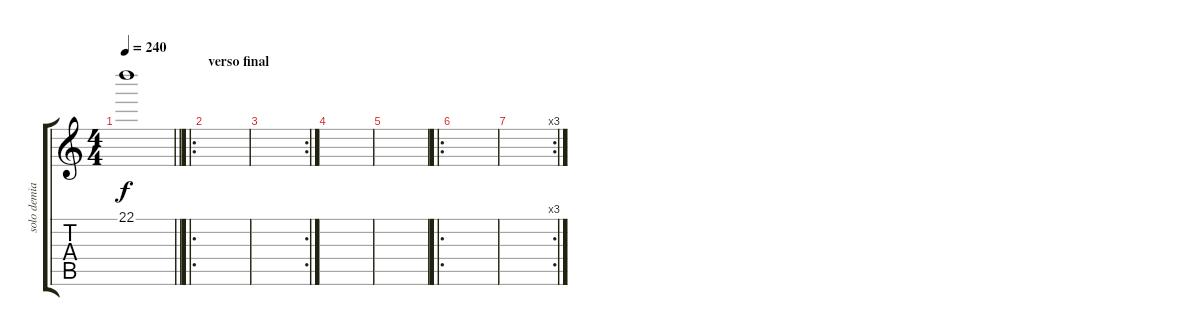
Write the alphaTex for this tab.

\track ("solo demian" "solo demia") {instrument distortionguitar}
\staff {score tabs}
\tuning (E4 B3 G3 D3 A2 E2) {hide}
\ts (4 4)
\tempo 240
\clef g2
\barLineRight lightlight
\ks c
22.1{t}.1{dy f} |
\ro
\section ("" "verso final")
|
\rc 2
|
|
|
\ro
|
\rc 3
